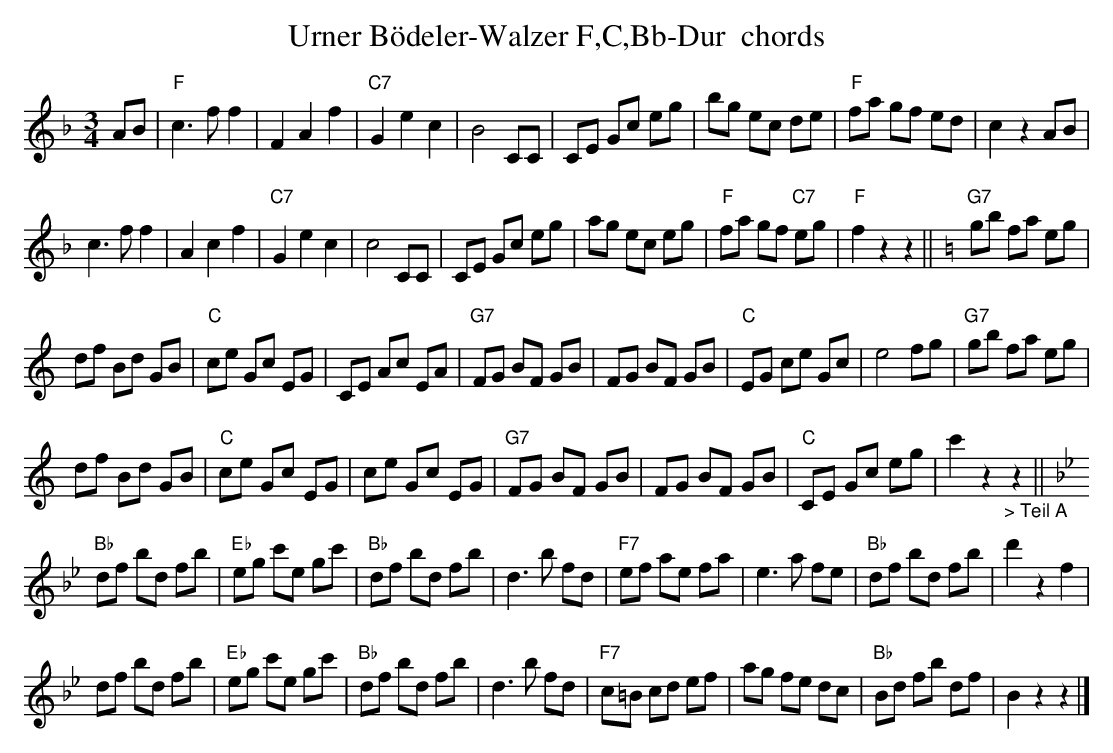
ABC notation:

X:1
T: Urner Bödeler-Walzer F,C,Bb-Dur  chords
M:3/4
L:1/8
K:F %%MIDI gchordon
AB | "F"c3ff2 | F2A2f2 | "C7"G2e2c2 | B4 CC | CE Gc eg | bg ec de | "F"fa gf ed | c2z2AB |
c3ff2 | A2c2f2 | "C7"G2e2c2 | c4 CC | CE Gc eg | ag ec eg | "F"fa gf "C7"eg |  "F"f2z2z2 || [K:C] "G7"gb fa eg |
df Bd GB | "C"ce Gc EG | CE Ac EA | "G7"FG BF GB | FG BF GB | "C"EG ce Gc | e4 fg | "G7"gb fa eg |
df Bd GB | "C"ce Gc EG | ce Gc EG | "G7"FG BF GB | FG BF GB | "C"CE Gc eg | c'2z2"_> Teil A"z2 || [K:Bb]
"Bb"df bd fb | "Eb"eg c'e gc' | "Bb"df bd fb | d3b fd | "F7"ef ae fa | e3a fe | "Bb"df bd fb | d'2 z2f2 |
df bd fb | "Eb"eg c'e gc' | "Bb"df bd fb | d3b fd | "F7"c=B cd ef | ag fe dc | "Bb"Bd fb df | B2z2z2 |]
